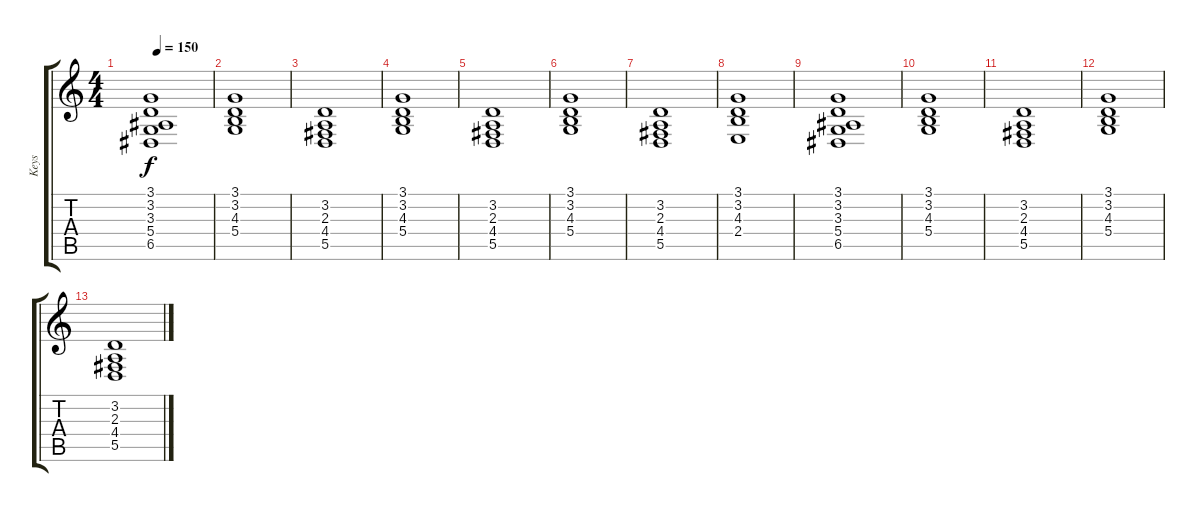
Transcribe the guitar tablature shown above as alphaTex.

\track ("Keys" "Keys") {instrument synthstrings1}
\staff {score tabs}
\tuning (E4 B3 G3 D3 A2 E2) {hide}
\ts (4 4)
\tempo 150
\clef g2
\ks c
(3.1 3.2 3.3 5.4 6.5).1{dy f} |
(3.1 3.2 4.3 5.4).1 |
(3.2 2.3 4.4 5.5).1 |
(3.1 3.2 4.3 5.4).1 |
(3.2 2.3 4.4 5.5).1 |
(3.1 3.2 4.3 5.4).1 |
(3.2 2.3 4.4 5.5).1 |
(3.1 3.2 4.3 2.4).1 |
(3.1 3.2 3.3 5.4 6.5).1 |
(3.1 3.2 4.3 5.4).1 |
(3.2 2.3 4.4 5.5).1 |
(3.1 3.2 4.3 5.4).1 |
(3.2 2.3 4.4 5.5).1
